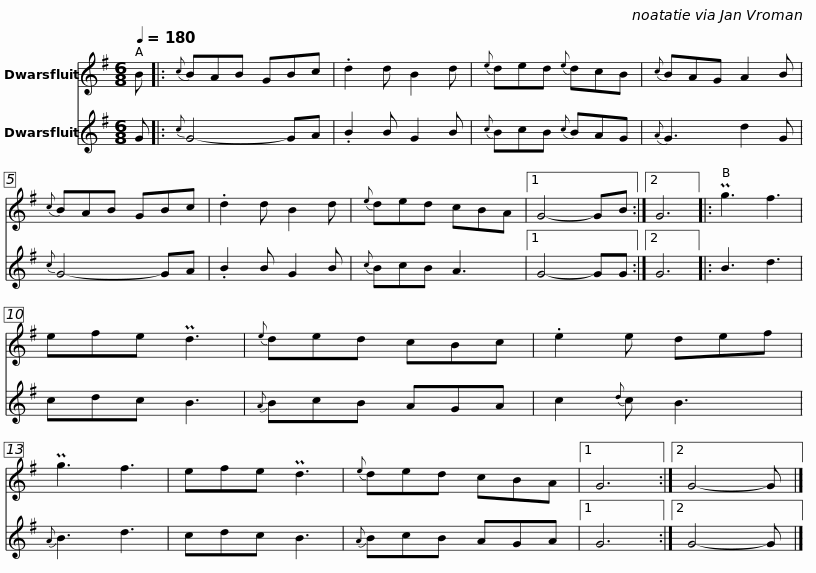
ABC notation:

X:1
%%score 1 2
L:1/8
Q:1/4=180
M:6/8
I:linebreak $
K:G
V:1 treble
V:2 treble
V:1
 B |:{c} BAB GBc | .d2 d B2 d |{e} ded{e} dcB |{c} BAG A2 B | %5
{c} BAB GBc |$ .d2 d B2 d |{e} ded cBA |1 G4- GB :|2 G6 |: %10
 Pg3 f3 | efe Pd3 |{e} ded cBc |$ .e2 e def | Pg3 f3 | %15
 efe Pd3 |{e} ded cBA |1 G6 :|2 G4- G |] %19
V:2
 G |:{c} G4- GA | .B2 B G2 B |{c} BcB{c} BAG |{A} G3 d2 G | %5
{c} G4- GA |$ .B2 B G2 B |{c} BcB A3 |1 G4- GG :|2 G6 |: %10
 B3 d3 | cdc B3 |{A} BcB AGA |$ c2{d} c B3 |{A} B3 d3 | %15
 cdc B3 |{A} BcB AGA |1 G6 :|2 G4- G |] %19
